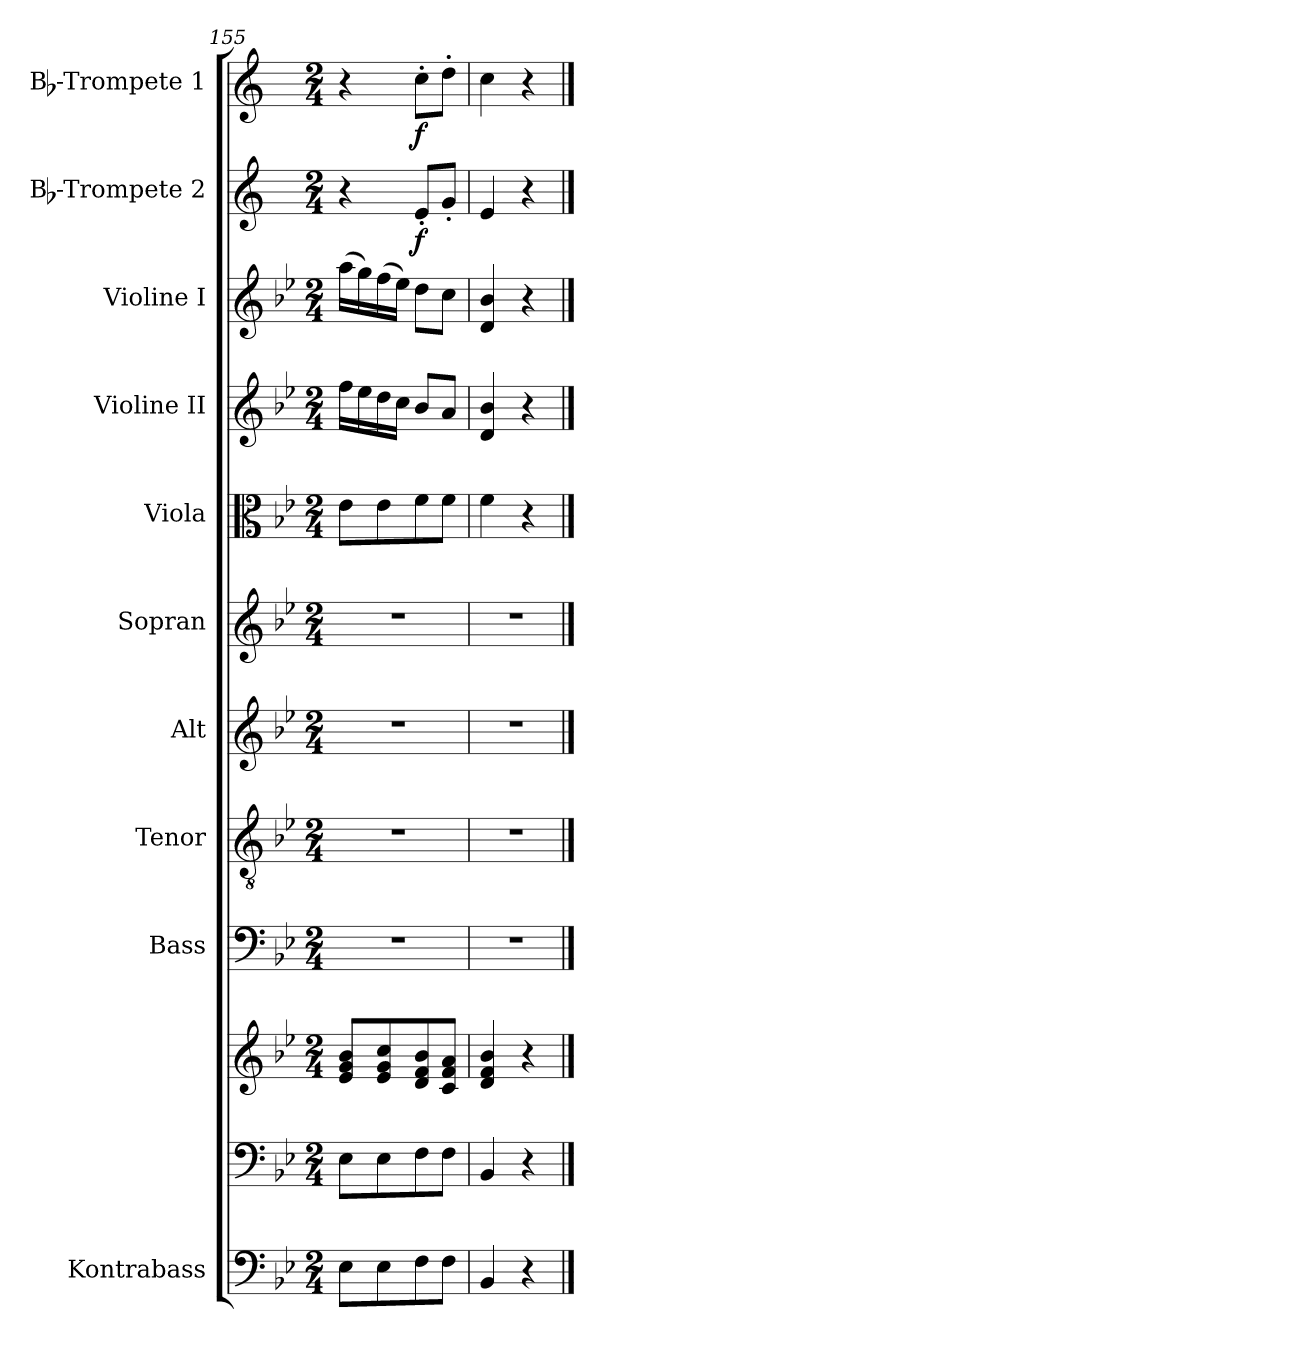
**kern	**kern	**kern	**kern	**kern	**kern	**kern	**kern	**kern	**kern	**kern	**dynam	**kern	**dynam
*part11	*part10	*part10	*part9	*part8	*part7	*part6	*part5	*part4	*part3	*part2	*part2	*part1	*part1
*staff12	*staff11	*staff10	*staff9	*staff8	*staff7	*staff6	*staff5	*staff4	*staff3	*staff2	*staff2	*staff1	*staff1
*I"Kontrabass	*	*	*I"Bass	*I"Tenor	*I"Alt	*I"Sopran	*I"Viola	*I"Violine II	*I"Violine I	*I"Bb-Trompete 2	*	*I"Bb-Trompete 1	*
*I'Kb.	*	*	*I'B.	*I'T.	*I'A.	*I'S.	*I'Vla.	*I'Vl. II	*I'Vl. I	*I'Bb Trp. 2	*	*I'Bb Trp. 1	*
*clefF4	*clefF4	*clefG2	*clefF4	*clefGv2	*clefG2	*clefG2	*clefC3	*clefG2	*clefG2	*clefG2	*	*clefG2	*
*ITrd7c12	*	*	*	*	*	*	*	*	*	*ITrd1c2	*	*ITrd1c2	*
*k[b-e-]	*k[b-e-]	*k[b-e-]	*k[b-e-]	*k[b-e-]	*k[b-e-]	*k[b-e-]	*k[b-e-]	*k[b-e-]	*k[b-e-]	*k[b-e-]	*	*k[b-e-]	*
*B-:	*B-:	*B-:	*B-:	*B-:	*B-:	*B-:	*B-:	*B-:	*B-:	*B-:	*	*B-:	*
*M2/4	*M2/4	*M2/4	*M2/4	*M2/4	*M2/4	*M2/4	*M2/4	*M2/4	*M2/4	*M2/4	*	*M2/4	*
=155	=155	=155	=155	=155	=155	=155	=155	=155	=155	=155	=155	=155	=155
8EE-\L	8E-\L	8e-/ 8g/ 8b-/L	2r	2r	2r	2r	8e-\L	16ff\LL	(>16aa\LL	4r	.	4r	.
.	.	.	.	.	.	.	.	16ee-\	16gg\)	.	.	.	.
8EE-\	8E-\	8e-/ 8g/ 8cc/	.	.	.	.	8e-\	16dd\	(>16ff\	.	.	.	.
.	.	.	.	.	.	.	.	16cc\JJ	16ee-\JJ)	.	.	.	.
!	!	!	!	!	!	!	!	!	!	!	!LO:DY:b	!	!LO:DY:b
8FF\	8F\	8d/ 8f/ 8b-/	.	.	.	.	8f\	8b-/L	8dd\L	8d'</L	f	8b-'>\L	f
8FF\J	8F\J	8c/ 8f/ 8a/J	.	.	.	.	8f\J	8a/J	8cc\J	8f'</J	.	8cc'>\J	.
=156	=156	=156	=156	=156	=156	=156	=156	=156	=156	=156	=156	=156	=156
4BBB-/	4BB-/	4d/ 4f/ 4b-/	2r	2r	2r	2r	4f\	4d/ 4b-/	4d/ 4b-/	4d/	.	4b-\	.
4r	4r	4r	.	.	.	.	4r	4r	4r	4r	.	4r	.
==	==	==	==	==	==	==	==	==	==	==	==	==	==
*-	*-	*-	*-	*-	*-	*-	*-	*-	*-	*-	*-	*-	*-
